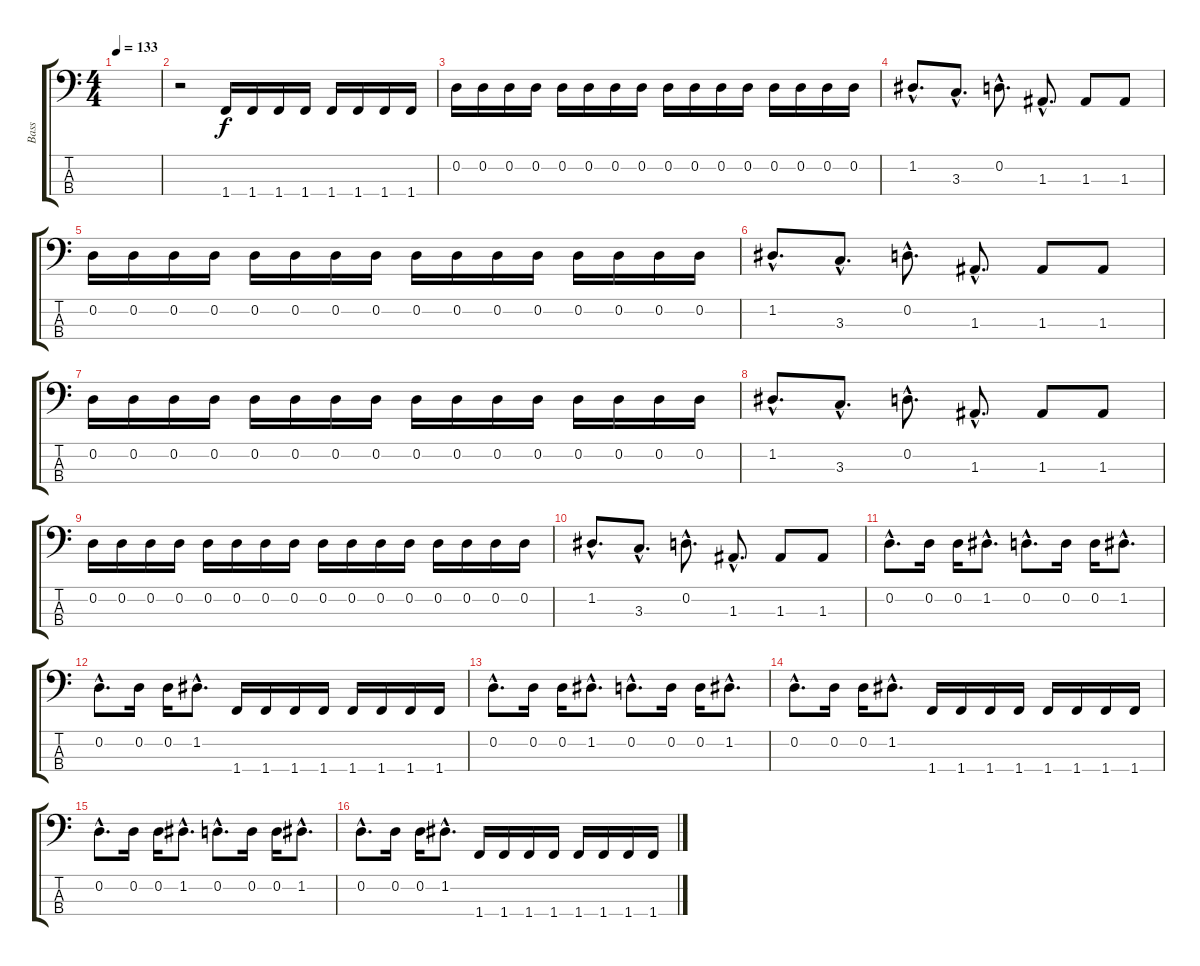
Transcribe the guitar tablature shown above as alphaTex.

\track ("Bass" "Bass") {instrument electricbasspick}
\staff {score tabs}
\tuning (G2 D2 A1 E1) {hide}
\ts (4 4)
\tempo 133
\clef f4
\ks c
|
r.2 1.4.16 1.4.16 1.4.16 1.4.16 1.4.16 1.4.16 1.4.16 1.4.16 |
0.2.16 0.2.16 0.2.16 0.2.16 0.2.16 0.2.16 0.2.16 0.2.16 0.2.16 0.2.16 0.2.16 0.2.16 0.2.16 0.2.16 0.2.16 0.2.16 |
1.2{hac}.8{d} 3.3{hac}.8{d} 0.2{hac}.8{d} 1.3{hac}.8{d} 1.3.8 1.3.8 |
0.2.16 0.2.16 0.2.16 0.2.16 0.2.16 0.2.16 0.2.16 0.2.16 0.2.16 0.2.16 0.2.16 0.2.16 0.2.16 0.2.16 0.2.16 0.2.16 |
1.2{hac}.8{d} 3.3{hac}.8{d} 0.2{hac}.8{d} 1.3{hac}.8{d} 1.3.8 1.3.8 |
0.2.16 0.2.16 0.2.16 0.2.16 0.2.16 0.2.16 0.2.16 0.2.16 0.2.16 0.2.16 0.2.16 0.2.16 0.2.16 0.2.16 0.2.16 0.2.16 |
1.2{hac}.8{d} 3.3{hac}.8{d} 0.2{hac}.8{d} 1.3{hac}.8{d} 1.3.8 1.3.8 |
0.2.16 0.2.16 0.2.16 0.2.16 0.2.16 0.2.16 0.2.16 0.2.16 0.2.16 0.2.16 0.2.16 0.2.16 0.2.16 0.2.16 0.2.16 0.2.16 |
1.2{hac}.8{d} 3.3{hac}.8{d} 0.2{hac}.8{d} 1.3{hac}.8{d} 1.3.8 1.3.8 |
0.2{hac}.8{d} 0.2.16 0.2.16 1.2{hac}.8{d} 0.2{hac}.8{d} 0.2.16 0.2.16 1.2{hac}.8{d} |
0.2{hac}.8{d} 0.2.16 0.2.16 1.2{hac}.8{d} 1.4.16 1.4.16 1.4.16 1.4.16 1.4.16 1.4.16 1.4.16 1.4.16 |
0.2{hac}.8{d} 0.2.16 0.2.16 1.2{hac}.8{d} 0.2{hac}.8{d} 0.2.16 0.2.16 1.2{hac}.8{d} |
0.2{hac}.8{d} 0.2.16 0.2.16 1.2{hac}.8{d} 1.4.16 1.4.16 1.4.16 1.4.16 1.4.16 1.4.16 1.4.16 1.4.16 |
0.2{hac}.8{d} 0.2.16 0.2.16 1.2{hac}.8{d} 0.2{hac}.8{d} 0.2.16 0.2.16 1.2{hac}.8{d} |
0.2{hac}.8{d} 0.2.16 0.2.16 1.2{hac}.8{d} 1.4.16 1.4.16 1.4.16 1.4.16 1.4.16 1.4.16 1.4.16 1.4.16
